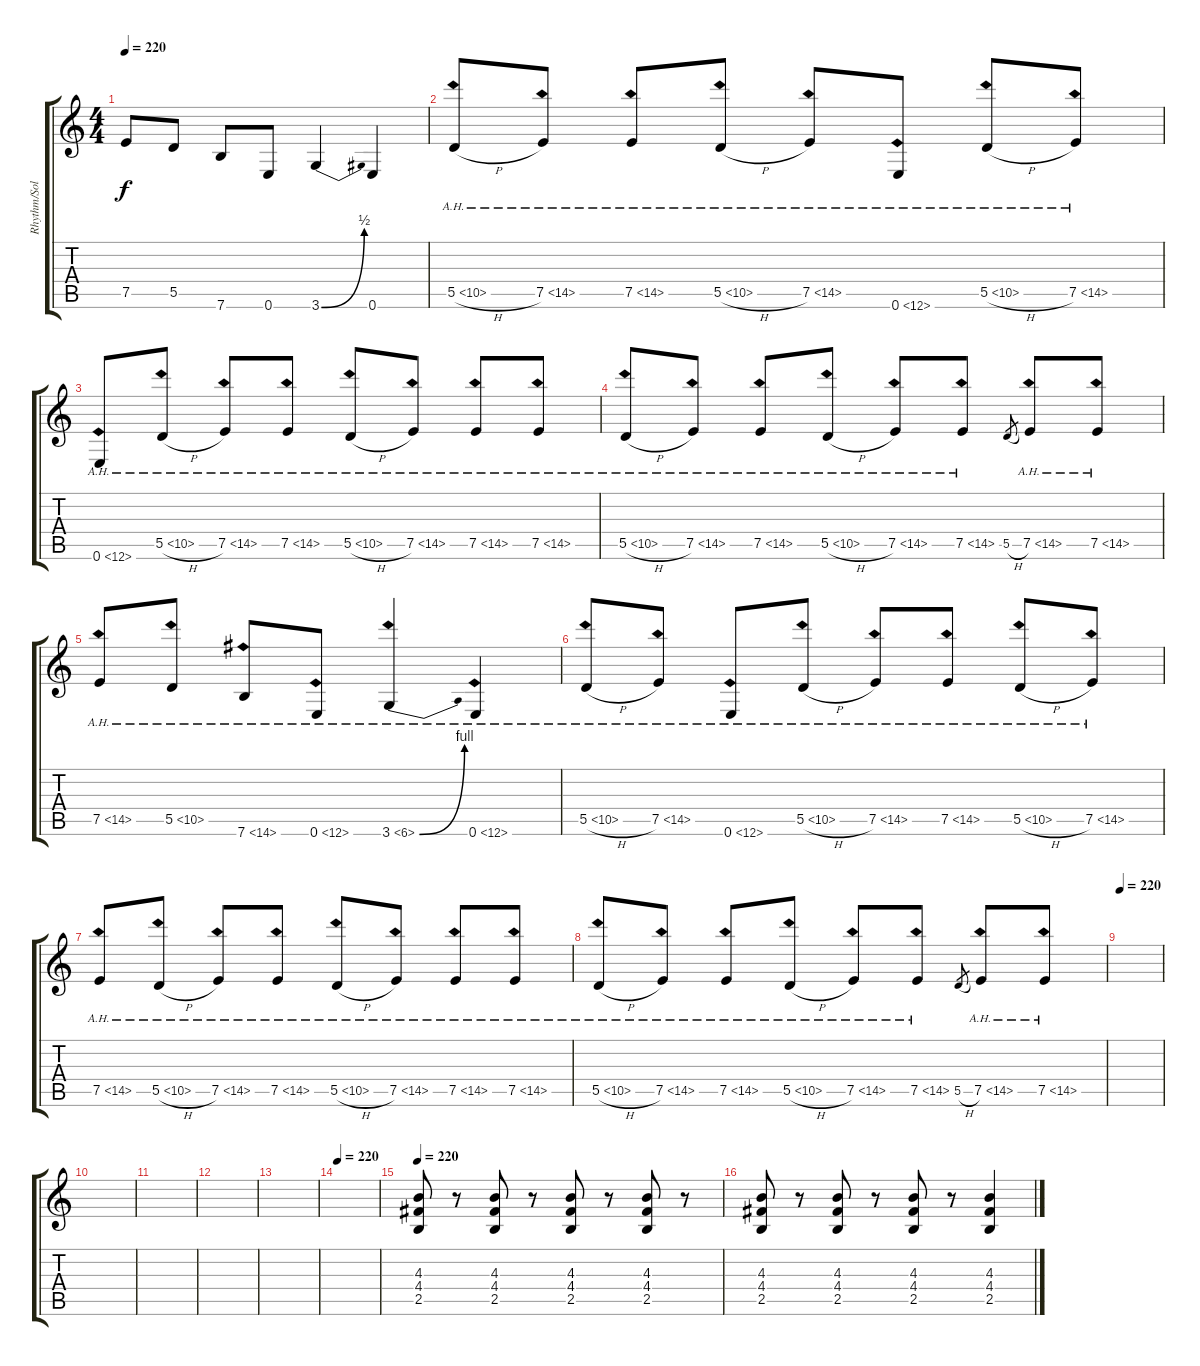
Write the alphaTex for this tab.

\track ("Rhythm/Solo" "Rhythm/Sol") {instrument distortionguitar}
\staff {score tabs}
\tuning (E4 B3 G3 D3 A2 E2) {hide}
\ts (4 4)
\tempo 220
\clef g2
\ks c
7.5.8{dy f} 5.5.8 7.6.8 0.6.8 3.6{be (bend 0 0 60 2)}.4 0.6.4 |
5.5{ah 5 h}.8 7.5{ah 7}.8 7.5{ah 7}.8 5.5{ah 5 h}.8 7.5{ah 7}.8 0.6{ah 12}.8 5.5{ah 5 h}.8 7.5{ah 7}.8 |
0.6{ah 12}.8 5.5{ah 5 h}.8 7.5{ah 7}.8 7.5{ah 7}.8 5.5{ah 5 h}.8 7.5{ah 7}.8 7.5{ah 7}.8 7.5{ah 7}.8 |
5.5{ah 5 h}.8 7.5{ah 7}.8 7.5{ah 7}.8 5.5{ah 5 h}.8 7.5{ah 7}.8 7.5{ah 7}.8 5.5{h}.8{gr} 7.5{ah 7}.8 7.5{ah 7}.8 |
7.5{ah 7}.8 5.5{ah 5}.8 7.6{ah 7}.8 0.6{ah 12}.8 3.6{be (bend 0 0 60 4) ah 3}.4 0.6{ah 12}.4 |
5.5{ah 5 h}.8 7.5{ah 7}.8 0.6{ah 12}.8 5.5{ah 5 h}.8 7.5{ah 7}.8 7.5{ah 7}.8 5.5{ah 5 h}.8 7.5{ah 7}.8 |
7.5{ah 7}.8 5.5{ah 5 h}.8 7.5{ah 7}.8 7.5{ah 7}.8 5.5{ah 5 h}.8 7.5{ah 7}.8 7.5{ah 7}.8 7.5{ah 7}.8 |
5.5{ah 5 h}.8 7.5{ah 7}.8 7.5{ah 7}.8 5.5{ah 5 h}.8 7.5{ah 7}.8 7.5{ah 7}.8 5.5{h}.8{gr} 7.5{ah 7}.8 7.5{ah 7}.8 |
\tempo 220
|
|
|
|
|
\tempo 220
|
\tempo 220
(4.3 4.4 2.5).8 r.8 (4.3 4.4 2.5).8 r.8 (4.3 4.4 2.5).8 r.8 (4.3 4.4 2.5).8 r.8 |
(4.3 4.4 2.5).8 r.8 (4.3 4.4 2.5).8 r.8 (4.3 4.4 2.5).8 r.8 (4.3 4.4 2.5).4
